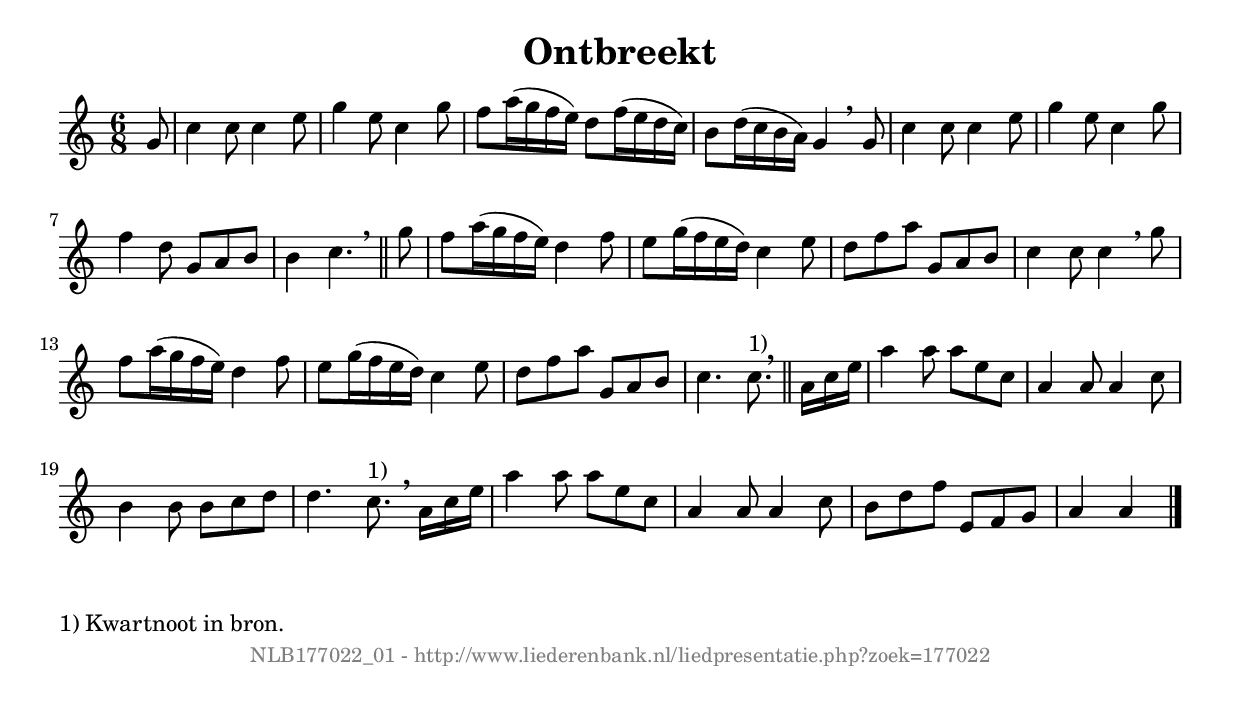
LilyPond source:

%
% produced by wce2krn 1.64 (7 June 2014)
%
\version"2.16"
#(append! paper-alist '(("long" . (cons (* 210 mm) (* 2000 mm)))))
#(set-default-paper-size "long")
sb = {\breathe}
mBreak = {\breathe }
bBreak = {\breathe }
x = {\once\override NoteHead #'style = #'cross }
gl=\glissando
itime={\override Staff.TimeSignature #'stencil = ##f }
ficta = {\once\set suggestAccidentals = ##t}
fine = {\once\override Score.RehearsalMark #'self-alignment-X = #1 \mark \markup {\italic{Fine}}}
dc = {\once\override Score.RehearsalMark #'self-alignment-X = #1 \mark \markup {\italic{D.C.}}}
dcf = {\once\override Score.RehearsalMark #'self-alignment-X = #1 \mark \markup {\italic{D.C. al Fine}}}
dcc = {\once\override Score.RehearsalMark #'self-alignment-X = #1 \mark \markup {\italic{D.C. al Coda}}}
ds = {\once\override Score.RehearsalMark #'self-alignment-X = #1 \mark \markup {\italic{D.S.}}}
dsf = {\once\override Score.RehearsalMark #'self-alignment-X = #1 \mark \markup {\italic{D.S. al Fine}}}
dsc = {\once\override Score.RehearsalMark #'self-alignment-X = #1 \mark \markup {\italic{D.S. al Coda}}}
pv = {\set Score.repeatCommands = #'((volta "1"))}
sv = {\set Score.repeatCommands = #'((volta "2"))}
tv = {\set Score.repeatCommands = #'((volta "3"))}
qv = {\set Score.repeatCommands = #'((volta "4"))}
xv = {\set Score.repeatCommands = #'((volta #f))}
\header{ tagline = ""
title = "Ontbreekt"
}
\score {{
\key c \major
\relative g'
{
\set melismaBusyProperties = #'()
\partial 32*4
\time 6/8
\tempo 4=120
\override Score.MetronomeMark #'transparent = ##t
\override Score.RehearsalMark #'break-visibility = #(vector #t #t #f)
g8 c4 c8 c4 e8 g4 e8 c4 g'8 f a16( g f e) d8 f16( e d c) b8 d16( c b a) g4 \sb g8 c4 c8 c4 e8 g4 e8 c4 g'8 f4 d8 g, a b b4 c4. \bar "||" \bBreak
g'8 f a16( g f e) d4 f8 e g16( f e d) c4 e8 d f a g, a b c4 c8 c4 \sb g'8 f a16( g f e) d4 f8 e g16( f e d) c4 e8 d f a g, a b c4. c8.^"1)" \bar "||" \bBreak
a16 c e a4 a8 a e c a4 a8 a4 c8 b4 b8 b c d d4. c8.^"1)" \sb a16 c e a4 a8 a e c a4 a8 a4 c8 b d f e, f g a4 a4 \bar "|."
 }}
 \midi { }
 \layout {
            indent = 0.0\cm
}
}
\markup { \wordwrap-string #" 
1) Kwartnoot in bron.
"}
\markup { \vspace #0 } \markup { \with-color #grey \fill-line { \center-column { \smaller "NLB177022_01 - http://www.liederenbank.nl/liedpresentatie.php?zoek=177022" } } }
